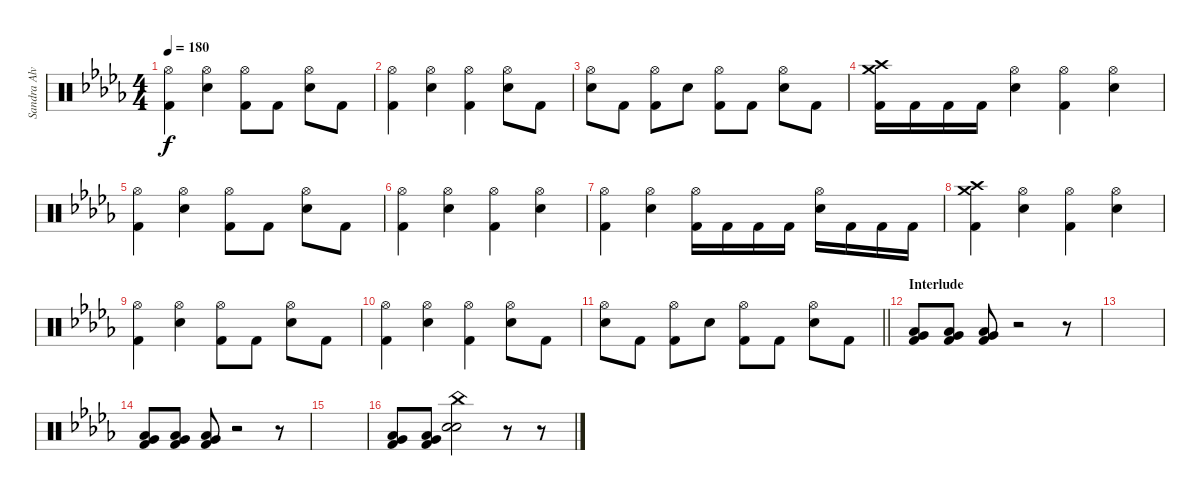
\track ("Sandra Alvarenga" "Sandra Alv") {instrument percussion}
\staff {score}
\articulation defaults
\ts (4 4)
\tempo 180
\clef neutral
\ks db
("Hi-Hat (open)" "Kick (hit) 2").4{dy f} ("Hi-Hat (open)" "Electric Snare (hit)").4 ("Hi-Hat (open)" "Kick (hit) 2").8 "Kick (hit) 2".8 ("Hi-Hat (open)" "Electric Snare (hit)").8 "Kick (hit) 2".8 |
("Hi-Hat (open)" "Kick (hit) 2").4 ("Hi-Hat (open)" "Electric Snare (hit)").4 ("Hi-Hat (open)" "Kick (hit) 2").4 ("Hi-Hat (open)" "Electric Snare (hit)").8 "Kick (hit) 2".8 |
("Hi-Hat (open)" "Electric Snare (hit)").8 "Kick (hit) 2".8 ("Hi-Hat (open)" "Kick (hit) 2").8 "Electric Snare (hit)".8 ("Hi-Hat (open)" "Kick (hit) 2").8 "Kick (hit) 2".8 ("Hi-Hat (open)" "Electric Snare (hit)").8 "Kick (hit) 2".8 |
("Crash medium (hit)" "Crash high (hit)" "Kick (hit) 2").16 "Kick (hit) 2".16 "Kick (hit) 2".16 "Kick (hit) 2".16 ("Hi-Hat (open)" "Electric Snare (hit)").4 ("Hi-Hat (open)" "Kick (hit) 2").4 ("Hi-Hat (open)" "Electric Snare (hit)").4 |
("Hi-Hat (open)" "Kick (hit) 2").4 ("Hi-Hat (open)" "Electric Snare (hit)").4 ("Hi-Hat (open)" "Kick (hit) 2").8 "Kick (hit) 2".8 ("Hi-Hat (open)" "Electric Snare (hit)").8 "Kick (hit) 2".8 |
("Hi-Hat (open)" "Kick (hit) 2").4 ("Hi-Hat (open)" "Electric Snare (hit)").4 ("Hi-Hat (open)" "Kick (hit) 2").4 ("Hi-Hat (open)" "Electric Snare (hit)").4 |
("Hi-Hat (open)" "Kick (hit) 2").4 ("Hi-Hat (open)" "Electric Snare (hit)").4 ("Hi-Hat (open)" "Kick (hit) 2").16 "Kick (hit) 2".16 "Kick (hit) 2".16 "Kick (hit) 2".16 ("Hi-Hat (open)" "Electric Snare (hit)").16 "Kick (hit) 2".16 "Kick (hit) 2".16 "Kick (hit) 2".16 |
("Crash medium (hit)" "Crash high (hit)" "Kick (hit) 2").4 ("Hi-Hat (open)" "Electric Snare (hit)").4 ("Hi-Hat (open)" "Kick (hit) 2").4 ("Hi-Hat (open)" "Electric Snare (hit)").4 |
("Hi-Hat (open)" "Kick (hit) 2").4 ("Hi-Hat (open)" "Electric Snare (hit)").4 ("Hi-Hat (open)" "Kick (hit) 2").8 "Kick (hit) 2".8 ("Hi-Hat (open)" "Electric Snare (hit)").8 "Kick (hit) 2".8 |
("Hi-Hat (open)" "Kick (hit) 2").4 ("Hi-Hat (open)" "Electric Snare (hit)").4 ("Hi-Hat (open)" "Kick (hit) 2").4 ("Hi-Hat (open)" "Electric Snare (hit)").8 "Kick (hit) 2".8 |
\barLineRight lightlight
("Hi-Hat (open)" "Electric Snare (hit)").8 "Kick (hit) 2".8 ("Hi-Hat (open)" "Kick (hit) 2").8 "Electric Snare (hit)".8 ("Hi-Hat (open)" "Kick (hit) 2").8 "Kick (hit) 2".8 ("Hi-Hat (open)" "Electric Snare (hit)").8 "Kick (hit) 2".8 |
\section ("" "Interlude")
("Very Low Tom (hit)" "Low Floor Tom (hit)" "Kick (hit) 2").8 ("Very Low Tom (hit)" "Low Floor Tom (hit)" "Kick (hit) 2").8 ("Very Low Tom (hit)" "Low Floor Tom (hit)" "Kick (hit) 2").8 r.2 r.8 |
|
("Very Low Tom (hit)" "Low Floor Tom (hit)" "Kick (hit) 2").8 ("Very Low Tom (hit)" "Low Floor Tom (hit)" "Kick (hit) 2").8 ("Very Low Tom (hit)" "Low Floor Tom (hit)" "Kick (hit) 2").8 r.2 r.8 |
|
("Very Low Tom (hit)" "Low Floor Tom (hit)" "Kick (hit) 2").8 ("Very Low Tom (hit)" "Low Floor Tom (hit)" "Kick (hit) 2").8 ("China (hit)" "Electric Snare (hit)" "Electric Snare (hit)").2 r.8 r.8
